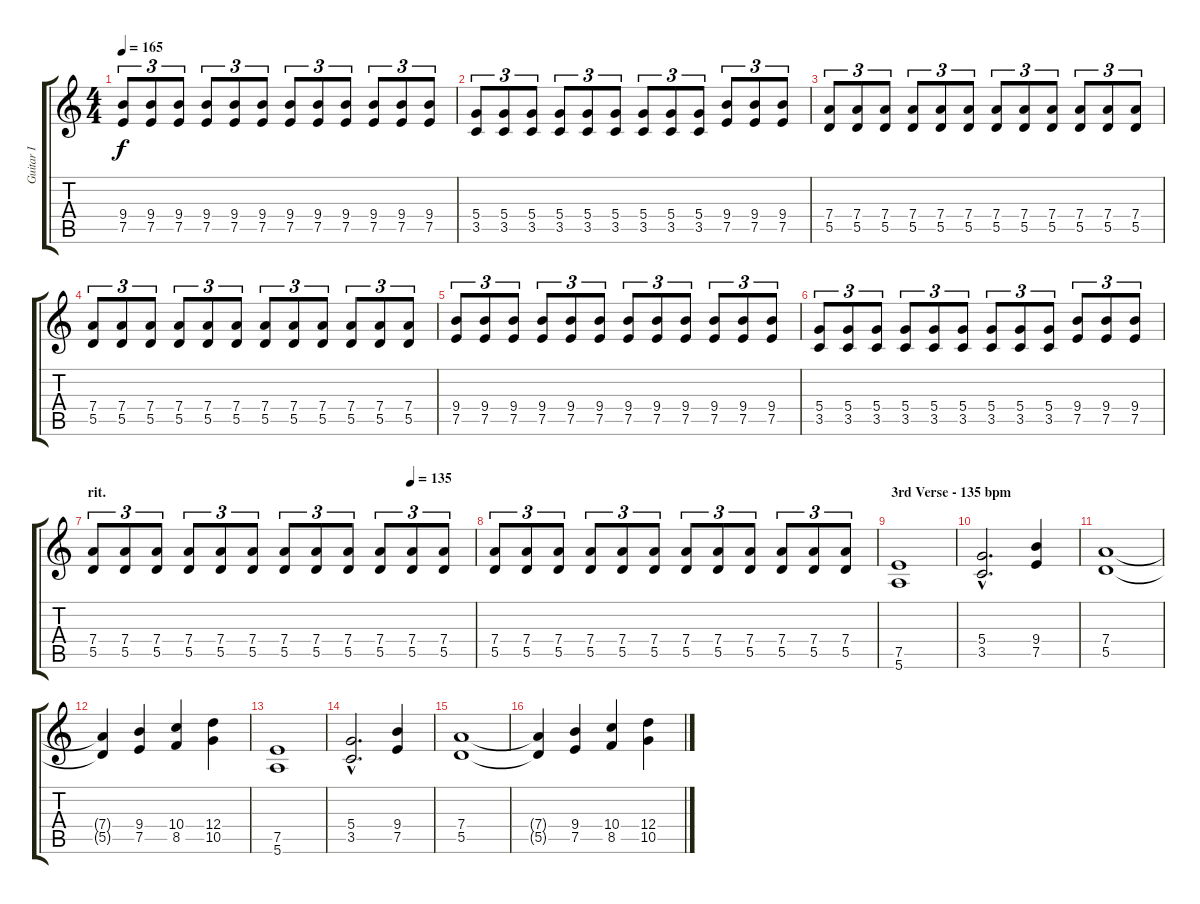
\track ("Guitar I" "Guitar I") {instrument distortionguitar}
\staff {score tabs}
\tuning (E4 B3 G3 D3 A2 E2) {hide}
\ts (4 4)
\tempo 165
\clef g2
\ks c
(9.4 7.5).8{tu (3 2) dy f} (9.4 7.5).8{tu (3 2)} (9.4 7.5).8{tu (3 2)} (9.4 7.5).8{tu (3 2)} (9.4 7.5).8{tu (3 2)} (9.4 7.5).8{tu (3 2)} (9.4 7.5).8{tu (3 2)} (9.4 7.5).8{tu (3 2)} (9.4 7.5).8{tu (3 2)} (9.4 7.5).8{tu (3 2)} (9.4 7.5).8{tu (3 2)} (9.4 7.5).8{tu (3 2)} |
(5.4 3.5).8{tu (3 2)} (5.4 3.5).8{tu (3 2)} (5.4 3.5).8{tu (3 2)} (5.4 3.5).8{tu (3 2)} (5.4 3.5).8{tu (3 2)} (5.4 3.5).8{tu (3 2)} (5.4 3.5).8{tu (3 2)} (5.4 3.5).8{tu (3 2)} (5.4 3.5).8{tu (3 2)} (9.4 7.5).8{tu (3 2)} (9.4 7.5).8{tu (3 2)} (9.4 7.5).8{tu (3 2)} |
(7.4 5.5).8{tu (3 2)} (7.4 5.5).8{tu (3 2)} (7.4 5.5).8{tu (3 2)} (7.4 5.5).8{tu (3 2)} (7.4 5.5).8{tu (3 2)} (7.4 5.5).8{tu (3 2)} (7.4 5.5).8{tu (3 2)} (7.4 5.5).8{tu (3 2)} (7.4 5.5).8{tu (3 2)} (7.4 5.5).8{tu (3 2)} (7.4 5.5).8{tu (3 2)} (7.4 5.5).8{tu (3 2)} |
(7.4 5.5).8{tu (3 2)} (7.4 5.5).8{tu (3 2)} (7.4 5.5).8{tu (3 2)} (7.4 5.5).8{tu (3 2)} (7.4 5.5).8{tu (3 2)} (7.4 5.5).8{tu (3 2)} (7.4 5.5).8{tu (3 2)} (7.4 5.5).8{tu (3 2)} (7.4 5.5).8{tu (3 2)} (7.4 5.5).8{tu (3 2)} (7.4 5.5).8{tu (3 2)} (7.4 5.5).8{tu (3 2)} |
(9.4 7.5).8{tu (3 2)} (9.4 7.5).8{tu (3 2)} (9.4 7.5).8{tu (3 2)} (9.4 7.5).8{tu (3 2)} (9.4 7.5).8{tu (3 2)} (9.4 7.5).8{tu (3 2)} (9.4 7.5).8{tu (3 2)} (9.4 7.5).8{tu (3 2)} (9.4 7.5).8{tu (3 2)} (9.4 7.5).8{tu (3 2)} (9.4 7.5).8{tu (3 2)} (9.4 7.5).8{tu (3 2)} |
(5.4 3.5).8{tu (3 2)} (5.4 3.5).8{tu (3 2)} (5.4 3.5).8{tu (3 2)} (5.4 3.5).8{tu (3 2)} (5.4 3.5).8{tu (3 2)} (5.4 3.5).8{tu (3 2)} (5.4 3.5).8{tu (3 2)} (5.4 3.5).8{tu (3 2)} (5.4 3.5).8{tu (3 2)} (9.4 7.5).8{tu (3 2)} (9.4 7.5).8{tu (3 2)} (9.4 7.5).8{tu (3 2)} |
\section ("" "rit.")
\tempo (135 0.8333333333333334)
(7.4 5.5).8{tu (3 2)} (7.4 5.5).8{tu (3 2)} (7.4 5.5).8{tu (3 2)} (7.4 5.5).8{tu (3 2)} (7.4 5.5).8{tu (3 2)} (7.4 5.5).8{tu (3 2)} (7.4 5.5).8{tu (3 2)} (7.4 5.5).8{tu (3 2)} (7.4 5.5).8{tu (3 2)} (7.4 5.5).8{tu (3 2)} (7.4 5.5).8{tu (3 2)} (7.4 5.5).8{tu (3 2)} |
(7.4 5.5).8{tu (3 2)} (7.4 5.5).8{tu (3 2)} (7.4 5.5).8{tu (3 2)} (7.4 5.5).8{tu (3 2)} (7.4 5.5).8{tu (3 2)} (7.4 5.5).8{tu (3 2)} (7.4 5.5).8{tu (3 2)} (7.4 5.5).8{tu (3 2)} (7.4 5.5).8{tu (3 2)} (7.4 5.5).8{tu (3 2)} (7.4 5.5).8{tu (3 2)} (7.4 5.5).8{tu (3 2)} |
\section ("" "3rd Verse - 135 bpm")
(7.5 5.6).1 |
(5.4{hac} 3.5{hac}).2{d} (9.4 7.5).4 |
(7.4 5.5).1 |
(7.4{t} 5.5{t}).4 (9.4 7.5).4 (10.4 8.5).4 (12.4 10.5).4 |
(7.5 5.6).1 |
(5.4{hac} 3.5{hac}).2{d} (9.4 7.5).4 |
(7.4 5.5).1 |
(7.4{t} 5.5{t}).4 (9.4 7.5).4 (10.4 8.5).4 (12.4 10.5).4
